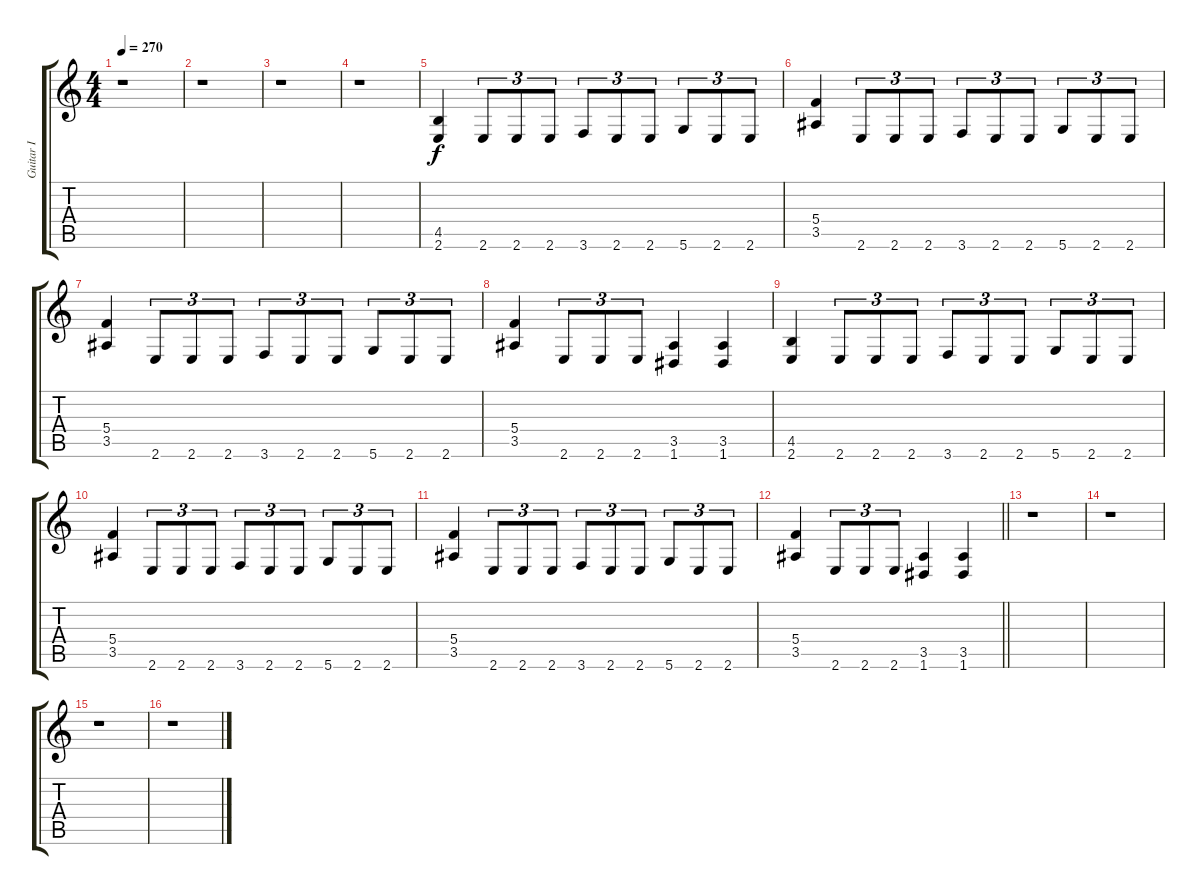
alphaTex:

\track ("Guitar I" "Guitar I") {instrument distortionguitar}
\staff {score tabs}
\tuning (D4 A3 F3 C3 G2 D2) {hide}
\ts (4 4)
\tempo 270
\clef g2
\ks c
r.1{dy f} |
r.1 |
r.1 |
r.1 |
(4.5 2.6).4 2.6.8{tu (3 2)} 2.6.8{tu (3 2)} 2.6.8{tu (3 2)} 3.6.8{tu (3 2)} 2.6.8{tu (3 2)} 2.6.8{tu (3 2)} 5.6.8{tu (3 2)} 2.6.8{tu (3 2)} 2.6.8{tu (3 2)} |
(5.4 3.5).4 2.6.8{tu (3 2)} 2.6.8{tu (3 2)} 2.6.8{tu (3 2)} 3.6.8{tu (3 2)} 2.6.8{tu (3 2)} 2.6.8{tu (3 2)} 5.6.8{tu (3 2)} 2.6.8{tu (3 2)} 2.6.8{tu (3 2)} |
(5.4 3.5).4 2.6.8{tu (3 2)} 2.6.8{tu (3 2)} 2.6.8{tu (3 2)} 3.6.8{tu (3 2)} 2.6.8{tu (3 2)} 2.6.8{tu (3 2)} 5.6.8{tu (3 2)} 2.6.8{tu (3 2)} 2.6.8{tu (3 2)} |
(5.4 3.5).4 2.6.8{tu (3 2)} 2.6.8{tu (3 2)} 2.6.8{tu (3 2)} (3.5 1.6).4 (3.5 1.6).4 |
(4.5 2.6).4 2.6.8{tu (3 2)} 2.6.8{tu (3 2)} 2.6.8{tu (3 2)} 3.6.8{tu (3 2)} 2.6.8{tu (3 2)} 2.6.8{tu (3 2)} 5.6.8{tu (3 2)} 2.6.8{tu (3 2)} 2.6.8{tu (3 2)} |
(5.4 3.5).4 2.6.8{tu (3 2)} 2.6.8{tu (3 2)} 2.6.8{tu (3 2)} 3.6.8{tu (3 2)} 2.6.8{tu (3 2)} 2.6.8{tu (3 2)} 5.6.8{tu (3 2)} 2.6.8{tu (3 2)} 2.6.8{tu (3 2)} |
(5.4 3.5).4 2.6.8{tu (3 2)} 2.6.8{tu (3 2)} 2.6.8{tu (3 2)} 3.6.8{tu (3 2)} 2.6.8{tu (3 2)} 2.6.8{tu (3 2)} 5.6.8{tu (3 2)} 2.6.8{tu (3 2)} 2.6.8{tu (3 2)} |
\barLineRight lightlight
(5.4 3.5).4 2.6.8{tu (3 2)} 2.6.8{tu (3 2)} 2.6.8{tu (3 2)} (3.5 1.6).4 (3.5 1.6).4 |
\section ("" "")
r.1 |
r.1 |
r.1 |
r.1
